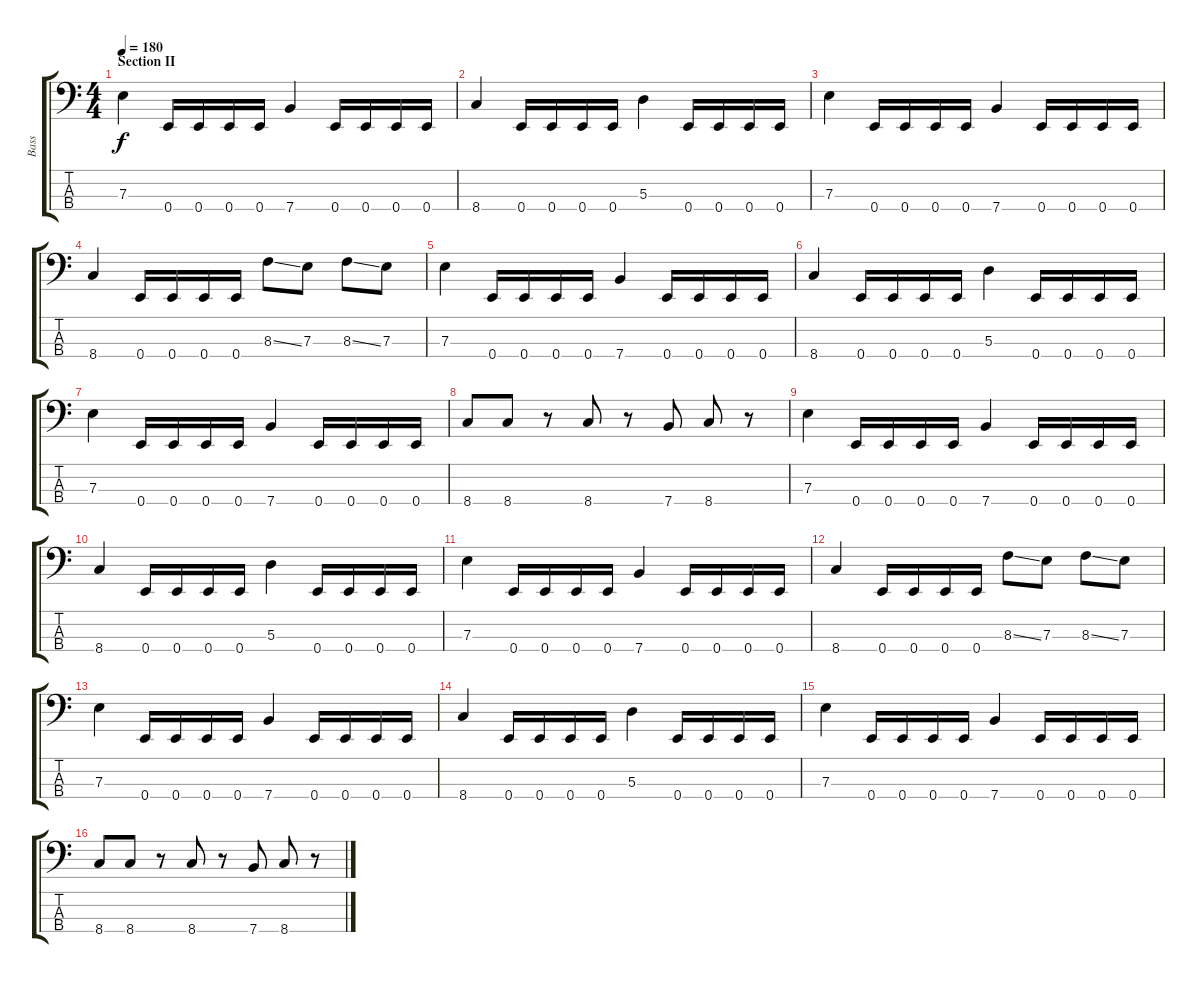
\track ("Bass" "Bass") {instrument electricbassfinger}
\staff {score tabs}
\tuning (G2 D2 A1 E1) {hide}
\ts (4 4)
\section ("" "Section II")
\tempo 180
\clef f4
\ks c
7.3.4{dy f} 0.4.16 0.4.16 0.4.16 0.4.16 7.4.4 0.4.16 0.4.16 0.4.16 0.4.16 |
8.4.4 0.4.16 0.4.16 0.4.16 0.4.16 5.3.4 0.4.16 0.4.16 0.4.16 0.4.16 |
7.3.4 0.4.16 0.4.16 0.4.16 0.4.16 7.4.4 0.4.16 0.4.16 0.4.16 0.4.16 |
8.4.4 0.4.16 0.4.16 0.4.16 0.4.16 8.3{ss}.8 7.3.8 8.3{ss}.8 7.3.8 |
7.3.4 0.4.16 0.4.16 0.4.16 0.4.16 7.4.4 0.4.16 0.4.16 0.4.16 0.4.16 |
8.4.4 0.4.16 0.4.16 0.4.16 0.4.16 5.3.4 0.4.16 0.4.16 0.4.16 0.4.16 |
7.3.4 0.4.16 0.4.16 0.4.16 0.4.16 7.4.4 0.4.16 0.4.16 0.4.16 0.4.16 |
8.4.8 8.4.8 r.8 8.4.8 r.8 7.4.8 8.4.8 r.8 |
7.3.4 0.4.16 0.4.16 0.4.16 0.4.16 7.4.4 0.4.16 0.4.16 0.4.16 0.4.16 |
8.4.4 0.4.16 0.4.16 0.4.16 0.4.16 5.3.4 0.4.16 0.4.16 0.4.16 0.4.16 |
7.3.4 0.4.16 0.4.16 0.4.16 0.4.16 7.4.4 0.4.16 0.4.16 0.4.16 0.4.16 |
8.4.4 0.4.16 0.4.16 0.4.16 0.4.16 8.3{ss}.8 7.3.8 8.3{ss}.8 7.3.8 |
7.3.4 0.4.16 0.4.16 0.4.16 0.4.16 7.4.4 0.4.16 0.4.16 0.4.16 0.4.16 |
8.4.4 0.4.16 0.4.16 0.4.16 0.4.16 5.3.4 0.4.16 0.4.16 0.4.16 0.4.16 |
7.3.4 0.4.16 0.4.16 0.4.16 0.4.16 7.4.4 0.4.16 0.4.16 0.4.16 0.4.16 |
8.4.8 8.4.8 r.8 8.4.8 r.8 7.4.8 8.4.8 r.8
